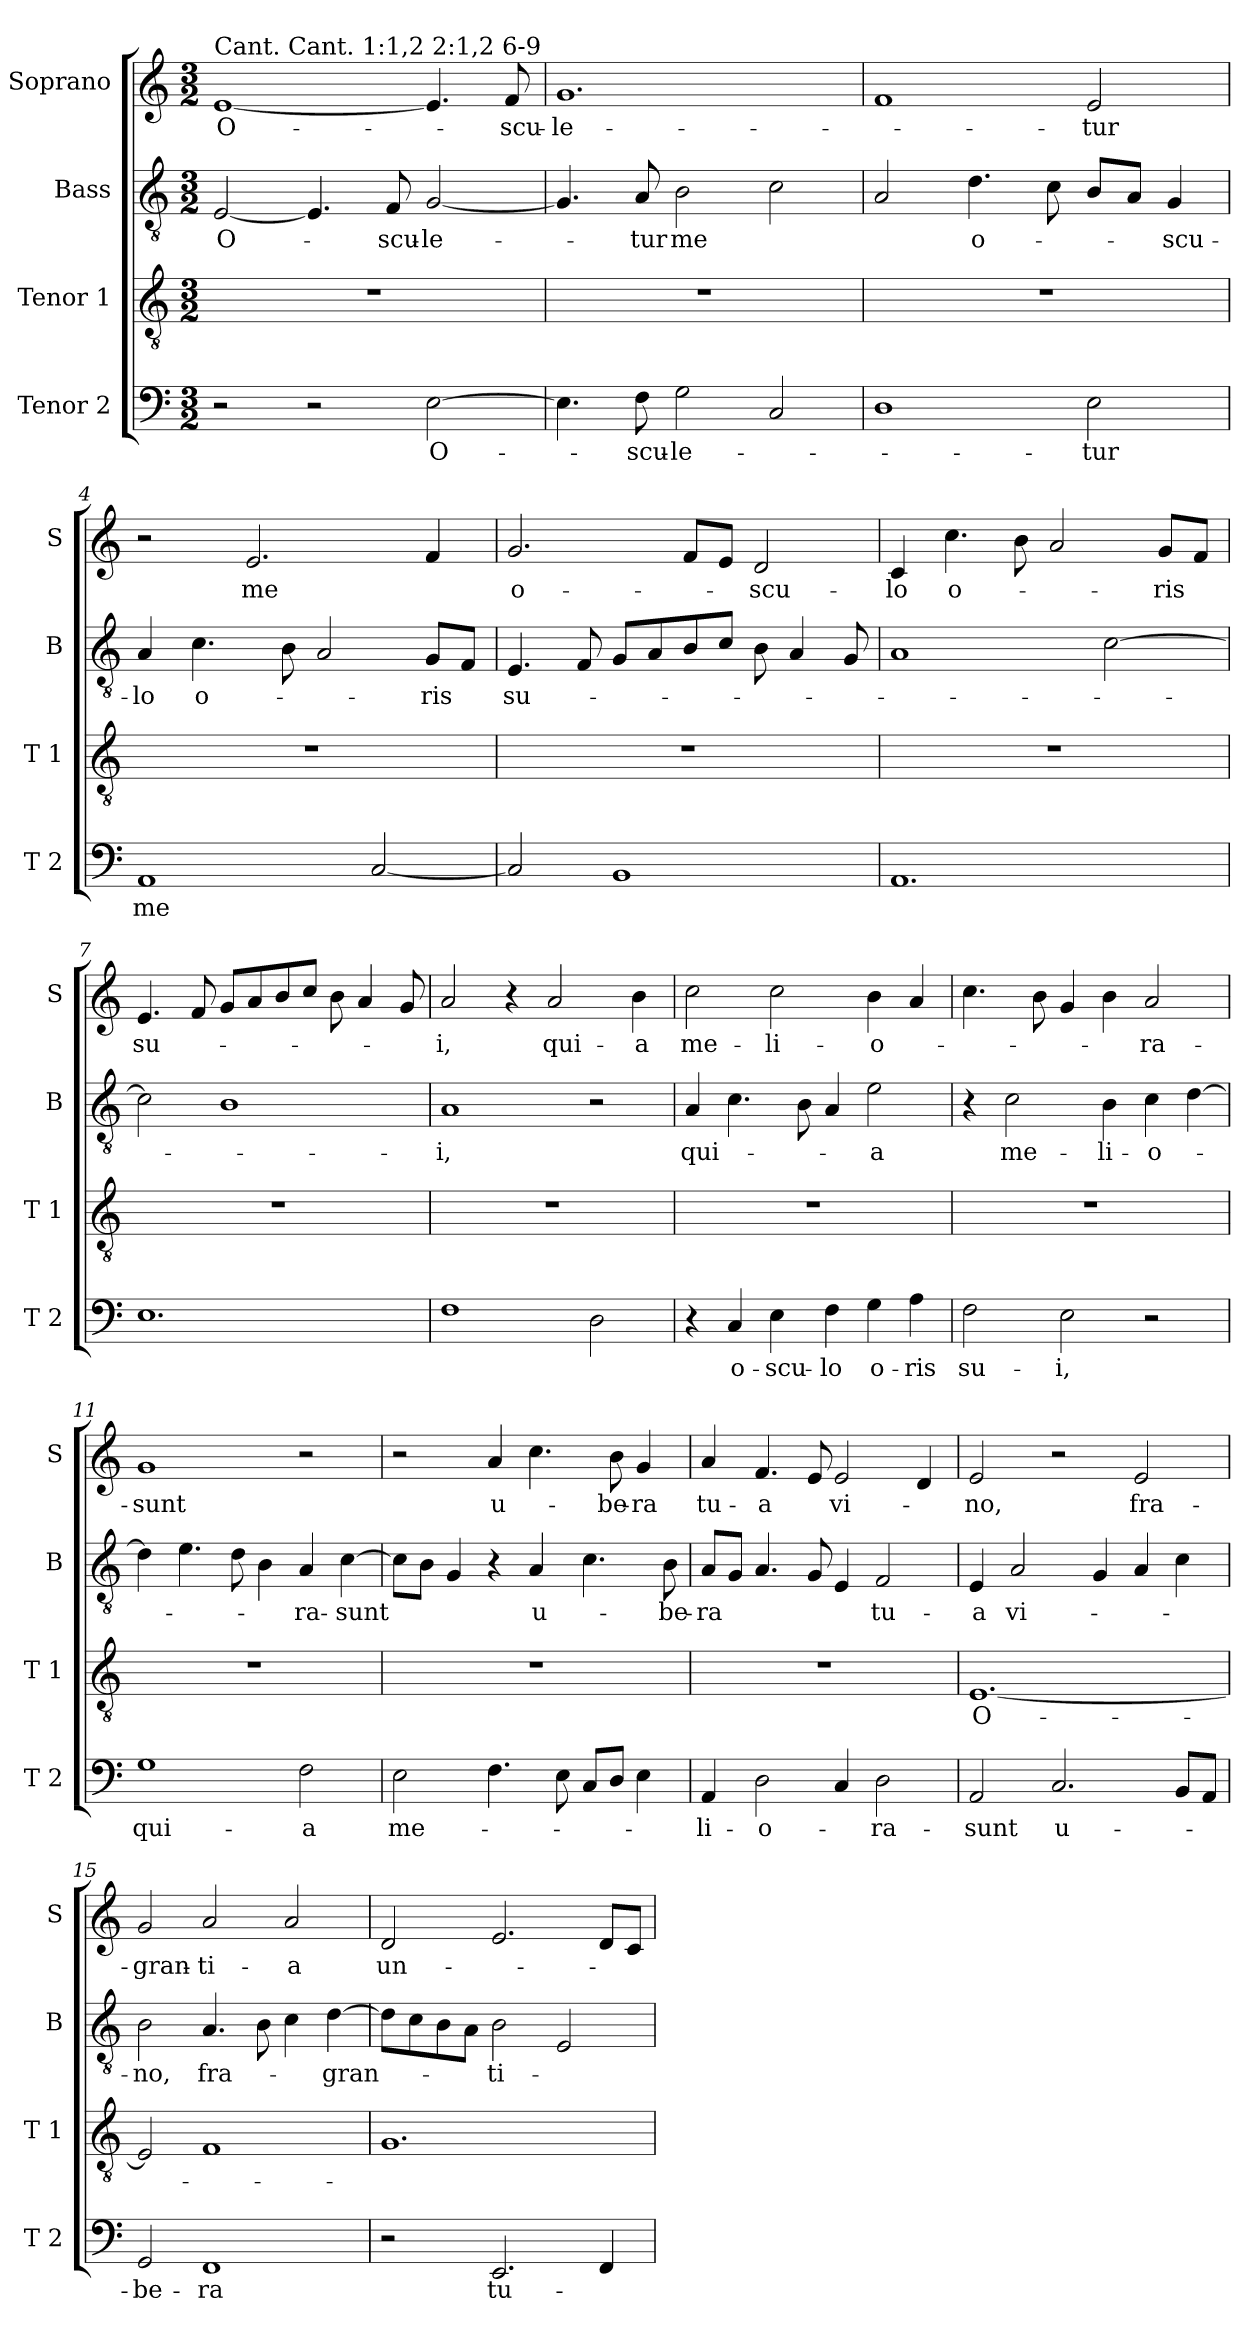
**kern	**text	**kern	**text	**kern	**text	**kern	**text
*part4	*part4	*part3	*part3	*part2	*part2	*part1	*part1
*staff4	*staff4	*staff3	*staff3	*staff2	*staff2	*staff1	*staff1
*I"Tenor 2	*	*I"Tenor 1	*	*I"Bass	*	*I"Soprano	*
*I'T 2	*	*I'T 1	*	*I'B	*	*I'S	*
*clefF4	*	*clefGv2	*	*clefGv2	*	*clefG2	*
*M3/2	*	*M3/2	*	*M3/2	*	*M3/2	*
=1	=1	=1	=1	=1	=1	=1	=1
!	!	!	!	!	!	!LO:TX:a:t=Cant. Cant. 1&colon;1,2 2&colon;1,2 6-9	!
!	!	!	!	!	!LO:LY:b	!	!LO:LY:b
2r	.	1.r	.	[2E/	O-	[1e	O-
2r	.	.	.	4.E/]	.	.	.
!	!	!	!	!	!LO:LY:b	!	!
.	.	.	.	8F/	-scu-	.	.
!	!LO:LY:b	!	!	!	!LO:LY:b	!	!
[2E\	O-	.	.	[2G/	-le-	4.e/]	.
!	!	!	!	!	!	!	!LO:LY:b
.	.	.	.	.	.	8f/	-scu-
=2	=2	=2	=2	=2	=2	=2	=2
!	!	!	!	!	!	!	!LO:LY:b
4.E\]	.	1.r	.	4.G/]	.	1.g	-le-
!	!LO:LY:b	!	!	!	!LO:LY:b	!	!
8F\	-scu-	.	.	8A/	-tur	.	.
!	!LO:LY:b	!	!	!	!LO:LY:b	!	!
2G\	-le-	.	.	2B\	me	.	.
2C/	.	.	.	2c\	.	.	.
=3	=3	=3	=3	=3	=3	=3	=3
1D	.	1.r	.	2A/	.	1f	.
!	!	!	!	!	!LO:LY:b	!	!
.	.	.	.	4.d\	o-	.	.
.	.	.	.	8c\	.	.	.
!	!LO:LY:b	!	!	!	!	!	!LO:LY:b
2E\	-tur	.	.	8BL	.	2e/	-tur
.	.	.	.	8AJ	.	.	.
!	!	!	!	!	!LO:LY:b	!	!
.	.	.	.	4G/	-scu-	.	.
=4	=4	=4	=4	=4	=4	=4	=4
!	!LO:LY:b	!	!	!	!LO:LY:b	!	!
1AA	me	1.r	.	4A/	-lo	2r	.
!	!	!	!	!	!LO:LY:b	!	!
.	.	.	.	4.c\	o-	.	.
!	!	!	!	!	!	!	!LO:LY:b
.	.	.	.	.	.	2.e/	me
.	.	.	.	8B\	.	.	.
.	.	.	.	2A/	.	.	.
[2C/	.	.	.	.	.	.	.
!	!	!	!	!	!LO:LY:b	!	!
.	.	.	.	8GL	-ris	4f/	.
.	.	.	.	8FJ	.	.	.
!!LO:LB:g=z
=5	=5	=5	=5	=5	=5	=5	=5
!	!	!	!	!	!LO:LY:b	!	!LO:LY:b
2C/]	.	1.r	.	4.E/	su-	2.g/	o-
.	.	.	.	8F/	.	.	.
1BB	.	.	.	8GL	.	.	.
.	.	.	.	8A	.	.	.
.	.	.	.	8B	.	8fL	.
.	.	.	.	8cJ	.	8eJ	.
!	!	!	!	!	!	!	!LO:LY:b
.	.	.	.	8B\	.	2d/	-scu-
.	.	.	.	4A/	.	.	.
.	.	.	.	8G/	.	.	.
=6	=6	=6	=6	=6	=6	=6	=6
!	!	!	!	!	!	!	!LO:LY:b
1.AA	.	1.r	.	1A	.	4c/	-lo
!	!	!	!	!	!	!	!LO:LY:b
.	.	.	.	.	.	4.cc\	o-
.	.	.	.	.	.	8b\	.
.	.	.	.	.	.	2a/	.
.	.	.	.	[2c\	.	.	.
!	!	!	!	!	!	!	!LO:LY:b
.	.	.	.	.	.	8gL	-ris
.	.	.	.	.	.	8fJ	.
=7	=7	=7	=7	=7	=7	=7	=7
!	!	!	!	!	!	!	!LO:LY:b
1.E	.	1.r	.	2c\]	.	4.e/	su-
.	.	.	.	.	.	8f/	.
.	.	.	.	1B	.	8gL	.
.	.	.	.	.	.	8a	.
.	.	.	.	.	.	8b	.
.	.	.	.	.	.	8ccJ	.
.	.	.	.	.	.	8b\	.
.	.	.	.	.	.	4a/	.
.	.	.	.	.	.	8g/	.
=8	=8	=8	=8	=8	=8	=8	=8
!	!	!	!	!	!LO:LY:b	!	!LO:LY:b
1F	.	1.r	.	1A	-i,	2a/	-i,
.	.	.	.	.	.	4r	.
!	!	!	!	!	!	!	!LO:LY:b
.	.	.	.	.	.	2a/	qui-
2D\	.	.	.	2r	.	.	.
!	!	!	!	!	!	!	!LO:LY:b
.	.	.	.	.	.	4b\	-a
!!LO:LB:g=z
=9	=9	=9	=9	=9	=9	=9	=9
!	!	!	!	!	!LO:LY:b	!	!LO:LY:b
4r	.	1.r	.	4A/	qui-	2cc\	me-
!	!LO:LY:b	!	!	!	!	!	!
4C/	o-	.	.	4.c\	.	.	.
!	!LO:LY:b	!	!	!	!	!	!LO:LY:b
4E\	-scu-	.	.	.	.	2cc\	-li-
.	.	.	.	8B\	.	.	.
!	!LO:LY:b	!	!	!	!	!	!
4F\	-lo	.	.	4A/	.	.	.
!	!LO:LY:b	!	!	!	!LO:LY:b	!	!LO:LY:b
4G\	o-	.	.	2e\	-a	4b\	-o-
!	!LO:LY:b	!	!	!	!	!	!
4A\	-ris	.	.	.	.	4a/	.
=10	=10	=10	=10	=10	=10	=10	=10
!	!LO:LY:b	!	!	!	!	!	!
2F\	su-	1.r	.	4r	.	4.cc\	.
!	!	!	!	!	!LO:LY:b	!	!
.	.	.	.	2c\	me-	.	.
.	.	.	.	.	.	8b\	.
!	!LO:LY:b	!	!	!	!	!	!
2E\	-i,	.	.	.	.	4g/	.
!	!	!	!	!	!LO:LY:b	!	!
.	.	.	.	4B\	-li-	4b\	.
!	!	!	!	!	!LO:LY:b	!	!LO:LY:b
2r	.	.	.	4c\	-o-	2a/	-ra-
.	.	.	.	[4d\	.	.	.
=11	=11	=11	=11	=11	=11	=11	=11
!	!LO:LY:b	!	!	!	!	!	!LO:LY:b
1G	qui-	1.r	.	4d\]	.	1g	-sunt
.	.	.	.	4.e\	.	.	.
.	.	.	.	8d\	.	.	.
.	.	.	.	4B\	.	.	.
!	!LO:LY:b	!	!	!	!LO:LY:b	!	!
2F\	-a	.	.	4A/	-ra-	2r	.
!	!	!	!	!	!LO:LY:b	!	!
.	.	.	.	[4c\	-sunt	.	.
=12	=12	=12	=12	=12	=12	=12	=12
!	!LO:LY:b	!	!	!	!	!	!
2E\	me-	1.r	.	8cL]	.	2r	.
.	.	.	.	8BJ	.	.	.
.	.	.	.	4G/	.	.	.
!	!	!	!	!	!	!	!LO:LY:b
4.F\	.	.	.	4r	.	4a/	u-
!	!	!	!	!	!LO:LY:b	!	!
.	.	.	.	4A/	u-	4.cc\	.
8E\	.	.	.	.	.	.	.
8CL	.	.	.	4.c\	.	.	.
!	!	!	!	!	!	!	!LO:LY:b
8DJ	.	.	.	.	.	8b\	-be-
!	!	!	!	!	!	!	!LO:LY:b
4E\	.	.	.	.	.	4g/	-ra
!	!	!	!	!	!LO:LY:b	!	!
.	.	.	.	8B\	-be-	.	.
!!LO:PB:g=z
=13	=13	=13	=13	=13	=13	=13	=13
!	!LO:LY:b	!	!	!	!LO:LY:b	!	!LO:LY:b
4AA/	-li-	1.r	.	8AL	-ra	4a/	tu-
.	.	.	.	8GJ	.	.	.
!	!LO:LY:b	!	!	!	!	!	!LO:LY:b
2D\	-o-	.	.	4.A/	.	4.f/	-a
.	.	.	.	8G/	.	8e/	.
!	!	!	!	!	!	!	!LO:LY:b
4C/	.	.	.	4E/	.	2e/	vi-
!	!LO:LY:b	!	!	!	!LO:LY:b	!	!
2D\	-ra-	.	.	2F/	tu-	.	.
.	.	.	.	.	.	4d/	.
=14	=14	=14	=14	=14	=14	=14	=14
!	!LO:LY:b	!	!LO:LY:b	!	!LO:LY:b	!	!LO:LY:b
2AA/	-sunt	[1.E	O-	4E/	-a	2e/	-no,
!	!	!	!	!	!LO:LY:b	!	!
.	.	.	.	2A/	vi-	.	.
!	!LO:LY:b	!	!	!	!	!	!
2.C/	u-	.	.	.	.	2r	.
.	.	.	.	4G/	.	.	.
!	!	!	!	!	!	!	!LO:LY:b
.	.	.	.	4A/	.	2e/	fra-
8BBL	.	.	.	4c\	.	.	.
8AAJ	.	.	.	.	.	.	.
=15	=15	=15	=15	=15	=15	=15	=15
!	!LO:LY:b	!	!	!	!LO:LY:b	!	!LO:LY:b
2GG/	-be-	2E/]	.	2B\	-no,	2g/	-gran-
!	!LO:LY:b	!	!	!	!LO:LY:b	!	!LO:LY:b
1FF	-ra	1F	.	4.A/	fra-	2a/	-ti-
.	.	.	.	8B\	.	.	.
!	!	!	!	!	!	!	!LO:LY:b
.	.	.	.	4c\	.	2a/	-a
!	!	!	!	!	!LO:LY:b	!	!
.	.	.	.	[4d\	-gran-	.	.
=16	=16	=16	=16	=16	=16	=16	=16
!	!	!	!	!	!	!	!LO:LY:b
2r	.	1.G	.	8dL]	.	2d/	un-
.	.	.	.	8c	.	.	.
.	.	.	.	8B	.	.	.
.	.	.	.	8AJ	.	.	.
!	!LO:LY:b	!	!	!	!LO:LY:b	!	!
2.EE/	tu-	.	.	2B\	-ti-	2.e/	.
.	.	.	.	2E/	.	.	.
4FF/	.	.	.	.	.	8dL	.
.	.	.	.	.	.	8cJ	.
=	=	=	=	=	=	=	=
*-	*-	*-	*-	*-	*-	*-	*-
